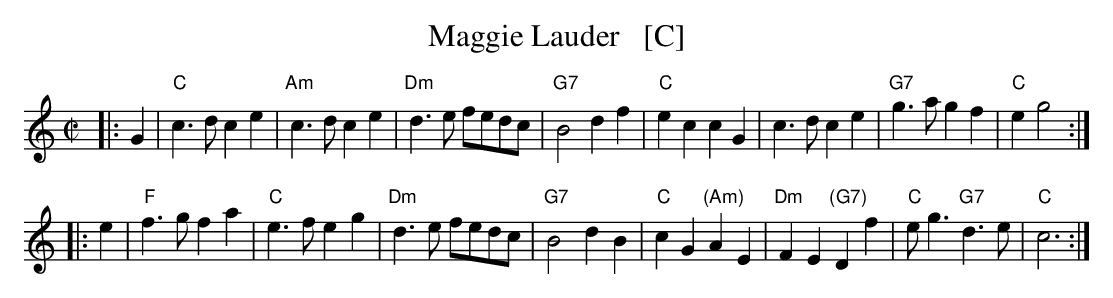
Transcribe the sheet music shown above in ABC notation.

X:1
T: Maggie Lauder   [C]
M: C|
L: 1/4
K: C
|: G \
|  "C"c>d ce | "Am"c>d ce | "Dm"d>e f/e/d/c/ | "G7"B2 df \
|  "C"ec cG  | c>d ce     | "G7"g>a gf       | "C"e g2 :|
|: e \
|  "F"f>g fa | "C"e>f eg   | "Dm"d>e f/e/d/c/ | "G7"B2 dB \
|  "C"cG "(Am)"AE | "Dm"FE "(G7)"Df | "C"e<g "G7"d>e   | "C"c3 :|
